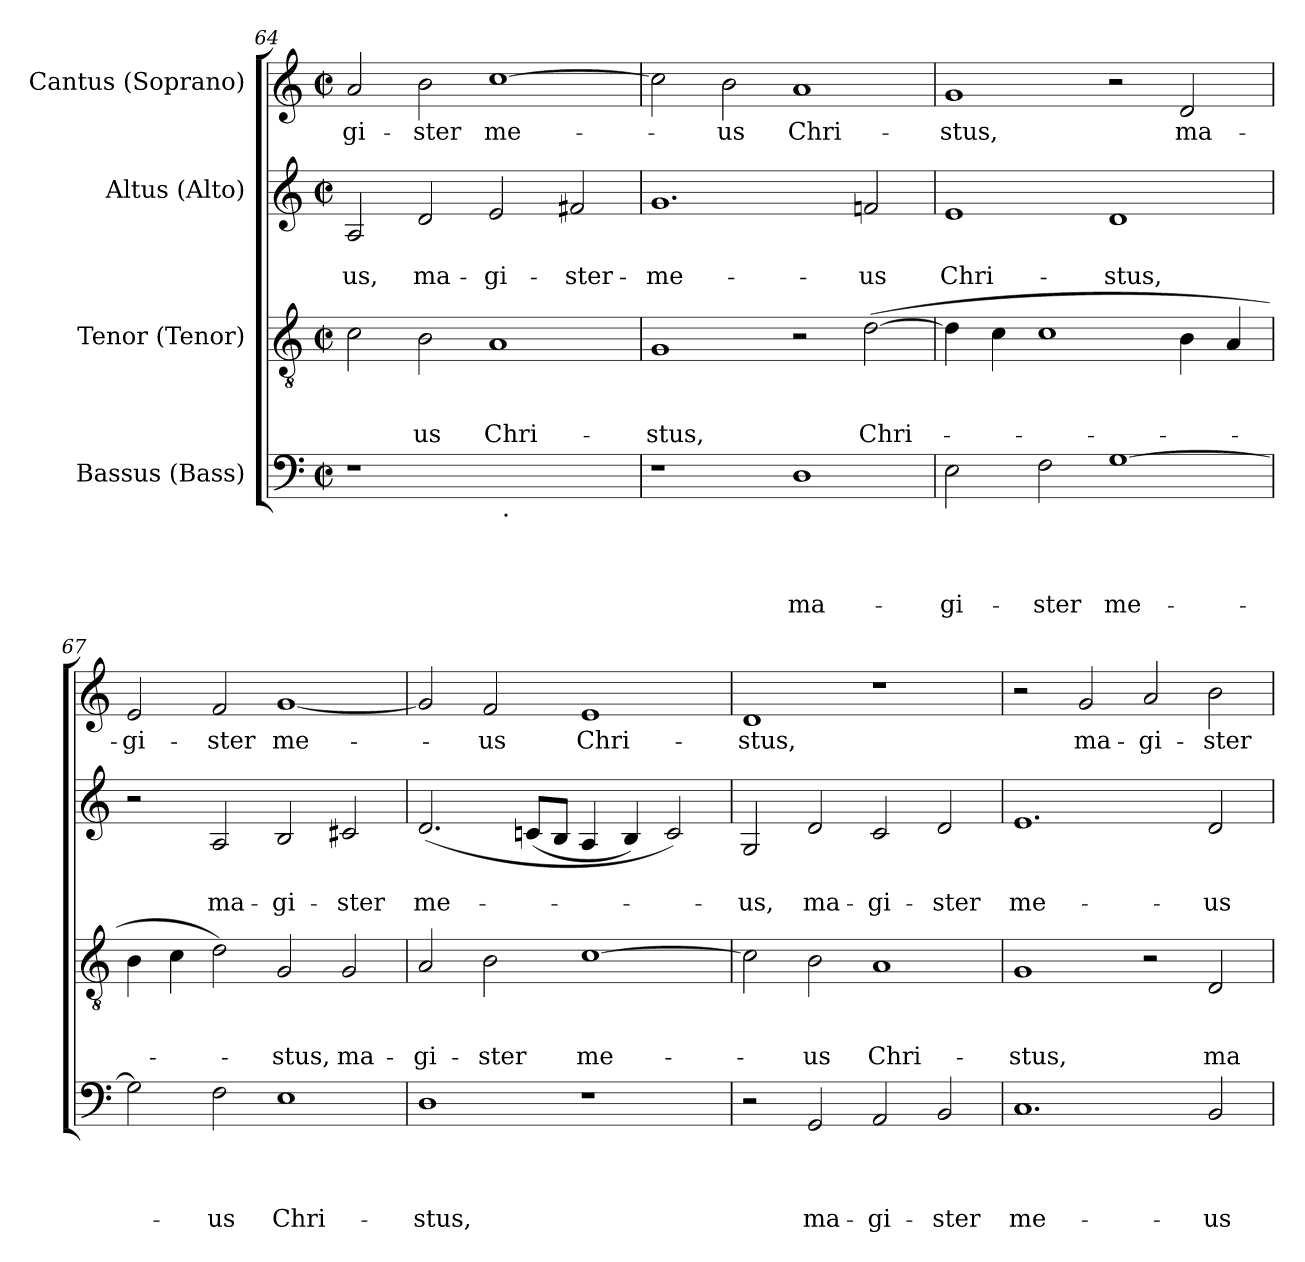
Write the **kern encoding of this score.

**kern	**text	**text	**text	**text	**kern	**text	**text	**text	**kern	**text	**text	**kern	**text
*part4	*part4	*part4	*part4	*part4	*part3	*part3	*part3	*part3	*part2	*part2	*part2	*part1	*part1
*staff4	*staff4	*staff4	*staff4	*staff4	*staff3	*staff3	*staff3	*staff3	*staff2	*staff2	*staff2	*staff1	*staff1
*I"Bassus (Bass)	*	*	*	*	*I"Tenor (Tenor)	*	*	*	*I"Altus (Alto)	*	*	*I"Cantus (Soprano)	*
!!LO:LB:g=z
*clefF4	*	*	*	*	*clefGv2	*	*	*	*clefG2	*	*	*clefG2	*
*k[]	*	*	*	*	*k[]	*	*	*	*k[]	*	*	*k[]	*
*C:	*	*	*	*	*C:	*	*	*	*C:	*	*	*C:	*
*M2/2	*	*	*	*	*M2/2	*	*	*	*M2/2	*	*	*M2/2	*
*met(c|)	*	*	*	*	*met(c|)	*	*	*	*met(c|)	*	*	*met(c|)	*
=64	=64	=64	=64	=64	=64	=64	=64	=64	=64	=64	=64	=64	=64
!	!	!	!	!	!	!	!	!	!	!	!LO:LY:b	!	!LO:LY:b
1r	.	.	.	.	2c\	.	.	.	2A/	.	-us,	2a/	-gi-
!	!	!	!	!	!	!	!	!LO:LY:b	!	!	!LO:LY:b	!	!LO:LY:b
.	.	.	.	.	2B\	.	.	-us	2d/	.	ma-	2b\	-ster
!	!	!	!	!	!	!	!	!LO:LY:b	!	!	!LO:LY:b	!	!LO:LY:b
32ryy	.	.	.	.	1A	.	.	Chri-	2e/	.	-gi-	[>1cc	me-
!LO:TX:b:t=.	!	!	!	!	!	!	!	!	!	!	!	!	!
32%31ryy	.	.	.	.	.	.	.	.	.	.	.	.	.
!	!	!	!	!	!	!	!	!	!	!	!LO:LY:b	!	!
.	.	.	.	.	.	.	.	.	2f#X/	.	-ster-	.	.
=65	=65	=65	=65	=65	=65	=65	=65	=65	=65	=65	=65	=65	=65
!	!	!	!	!	!	!	!	!LO:LY:b	!	!	!LO:LY:b	!	!
1r	.	.	.	.	1G	.	.	-stus,	1.g	.	-me-	2cc\]	.
!	!	!	!	!	!	!	!	!	!	!	!	!	!LO:LY:b
.	.	.	.	.	.	.	.	.	.	.	.	2b\	-us
!	!	!	!	!LO:LY:b	!	!	!	!	!	!	!	!	!LO:LY:b
1D	.	.	.	ma-	2r	.	.	.	.	.	.	1a	Chri-
!	!	!	!	!	!	!	!	!LO:LY:b	!	!	!LO:LY:b	!	!
.	.	.	.	.	(>[>2d\	.	.	Chri-	2fn/	.	-us	.	.
=66	=66	=66	=66	=66	=66	=66	=66	=66	=66	=66	=66	=66	=66
!	!	!	!	!LO:LY:b	!	!	!	!	!	!	!LO:LY:b	!	!LO:LY:b
2E\	.	.	.	-gi-	4d\]	.	.	.	1e	.	Chri-	1g	-stus,
.	.	.	.	.	4c\	.	.	.	.	.	.	.	.
!	!	!	!	!LO:LY:b	!	!	!	!	!	!	!	!	!
2F\	.	.	.	-ster	1c	.	.	.	.	.	.	.	.
!	!	!	!	!LO:LY:b	!	!	!	!	!	!	!LO:LY:b	!	!
[>1G	.	.	.	me-	.	.	.	.	1d	.	-stus,	2r	.
!	!	!	!	!	!	!	!	!	!	!	!	!	!LO:LY:b
.	.	.	.	.	4B\	.	.	.	.	.	.	2d/	ma-
.	.	.	.	.	4A/	.	.	.	.	.	.	.	.
=67	=67	=67	=67	=67	=67	=67	=67	=67	=67	=67	=67	=67	=67
!	!	!	!	!	!	!	!	!	!	!	!	!	!LO:LY:b
2G\]	.	.	.	.	4B\	.	.	.	2r	.	.	2e/	-gi-
.	.	.	.	.	4c\	.	.	.	.	.	.	.	.
!	!	!	!	!LO:LY:b	!	!	!	!	!	!	!LO:LY:b	!	!LO:LY:b
2F\	.	.	.	-us	2d\)	.	.	.	2A/	.	ma-	2f/	-ster
!	!	!	!	!LO:LY:b	!	!	!	!LO:LY:b	!	!	!LO:LY:b	!	!LO:LY:b
1E	.	.	.	Chri-	2G/	.	.	-stus,	2B/	.	-gi-	[<1g	me-
!	!	!	!	!	!	!	!	!LO:LY:b	!	!	!LO:LY:b	!	!
.	.	.	.	.	2G/	.	.	ma-	2c#X/	.	-ster	.	.
=68	=68	=68	=68	=68	=68	=68	=68	=68	=68	=68	=68	=68	=68
!	!	!	!	!LO:LY:b	!	!	!	!LO:LY:b	!	!	!LO:LY:b	!	!
1D	.	.	.	-stus,	2A/	.	.	-gi-	(<2.d/	.	me-	2g/]	.
!	!	!	!	!	!	!	!	!LO:LY:b	!	!	!	!	!LO:LY:b
.	.	.	.	.	2B\	.	.	-ster	.	.	.	2f/	-us
.	.	.	.	.	.	.	.	.	(<8cn/L	.	.	.	.
.	.	.	.	.	.	.	.	.	8B/J	.	.	.	.
!	!	!	!	!	!	!	!	!LO:LY:b	!	!	!	!	!LO:LY:b
1r	.	.	.	.	[>1c	.	.	me-	4A/	.	.	1e	Chri-
.	.	.	.	.	.	.	.	.	4B/)	.	.	.	.
.	.	.	.	.	.	.	.	.	2c/)	.	.	.	.
=69	=69	=69	=69	=69	=69	=69	=69	=69	=69	=69	=69	=69	=69
!	!	!	!	!	!	!	!	!	!	!	!LO:LY:b	!	!LO:LY:b
2r	.	.	.	.	2c\]	.	.	.	2G/	.	-us,	1d	-stus,
!	!	!	!	!LO:LY:b	!	!	!	!LO:LY:b	!	!	!LO:LY:b	!	!
2GG/	.	.	.	ma-	2B\	.	.	-us	2d/	.	ma-	.	.
!	!	!	!	!LO:LY:b	!	!	!	!LO:LY:b	!	!	!LO:LY:b	!	!
2AA/	.	.	.	-gi-	1A	.	.	Chri-	2c/	.	-gi-	1r	.
!	!	!	!	!LO:LY:b	!	!	!	!	!	!	!LO:LY:b	!	!
2BB/	.	.	.	-ster	.	.	.	.	2d/	.	-ster	.	.
!!LO:LB:g=z
=70	=70	=70	=70	=70	=70	=70	=70	=70	=70	=70	=70	=70	=70
!	!	!	!	!LO:LY:b	!	!	!	!LO:LY:b	!	!	!LO:LY:b	!	!
1.C	.	.	.	me-	1G	.	.	-stus,	1.e	.	me-	2r	.
!	!	!	!	!	!	!	!	!	!	!	!	!	!LO:LY:b
.	.	.	.	.	.	.	.	.	.	.	.	2g/	ma-
!	!	!	!	!	!	!	!	!	!	!	!	!	!LO:LY:b
.	.	.	.	.	2r	.	.	.	.	.	.	2a/	-gi-
!	!	!	!	!LO:LY:b	!	!	!	!LO:LY:b	!	!	!LO:LY:b	!	!LO:LY:b:rj
2BB/	.	.	.	-us	2D/	.	.	ma-	2d/	.	-us	2b\	-ster
=	=	=	=	=	=	=	=	=	=	=	=	=	=
*-	*-	*-	*-	*-	*-	*-	*-	*-	*-	*-	*-	*-	*-
